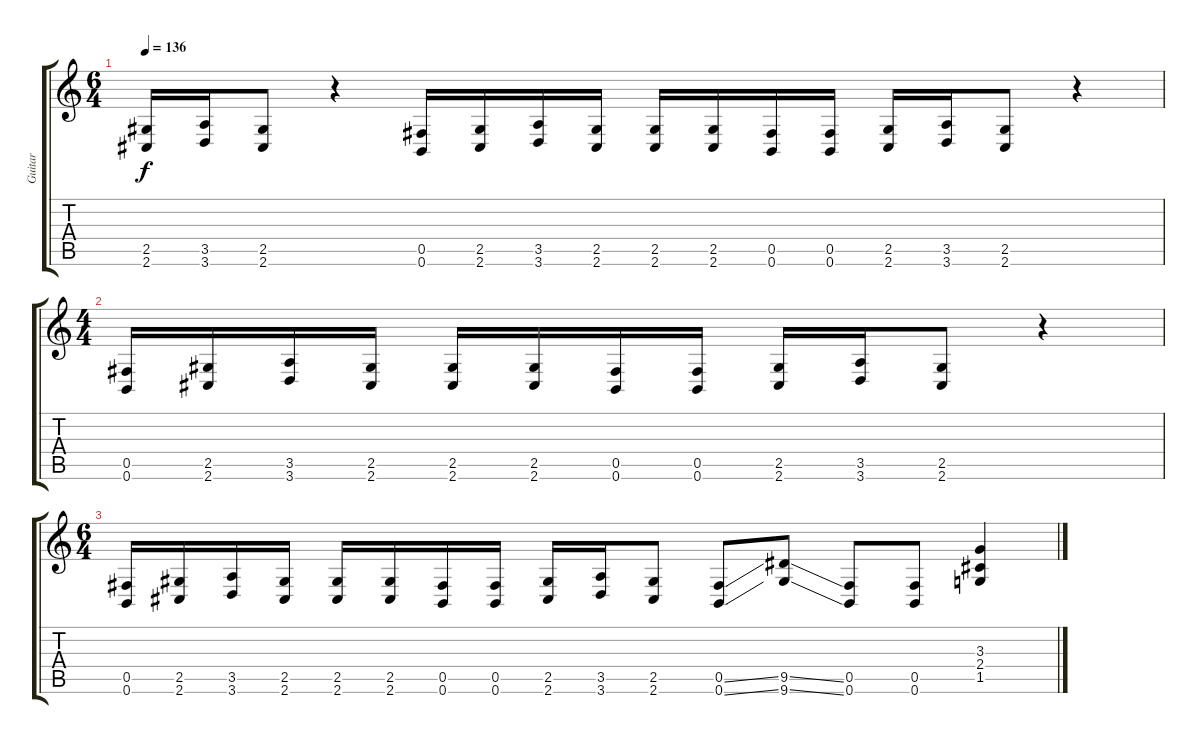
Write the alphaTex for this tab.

\track ("Guitar" "Guitar") {instrument distortionguitar}
\staff {score tabs}
\tuning (Db4 Ab3 E3 B2 Gb2 B1) {hide}
\ts (6 4)
\tempo 136
\clef g2
\ks c
(2.5 2.6).16{dy f} (3.5 3.6).16 (2.5 2.6).8 r.4 (0.5 0.6).16 (2.5 2.6).16 (3.5 3.6).16 (2.5 2.6).16 (2.5 2.6).16 (2.5 2.6).16 (0.5 0.6).16 (0.5 0.6).16 (2.5 2.6).16 (3.5 3.6).16 (2.5 2.6).8 r.4 |
\ts (4 4)
(0.5 0.6).16 (2.5 2.6).16 (3.5 3.6).16 (2.5 2.6).16 (2.5 2.6).16 (2.5 2.6).16 (0.5 0.6).16 (0.5 0.6).16 (2.5 2.6).16 (3.5 3.6).16 (2.5 2.6).8 r.4 |
\ts (6 4)
(0.5 0.6).16 (2.5 2.6).16 (3.5 3.6).16 (2.5 2.6).16 (2.5 2.6).16 (2.5 2.6).16 (0.5 0.6).16 (0.5 0.6).16 (2.5 2.6).16 (3.5 3.6).16 (2.5 2.6).8 (0.5{ss} 0.6{ss}).8 (9.5{ss} 9.6{ss}).8 (0.5 0.6).8 (0.5 0.6).8 (3.3 2.4 1.5).4
